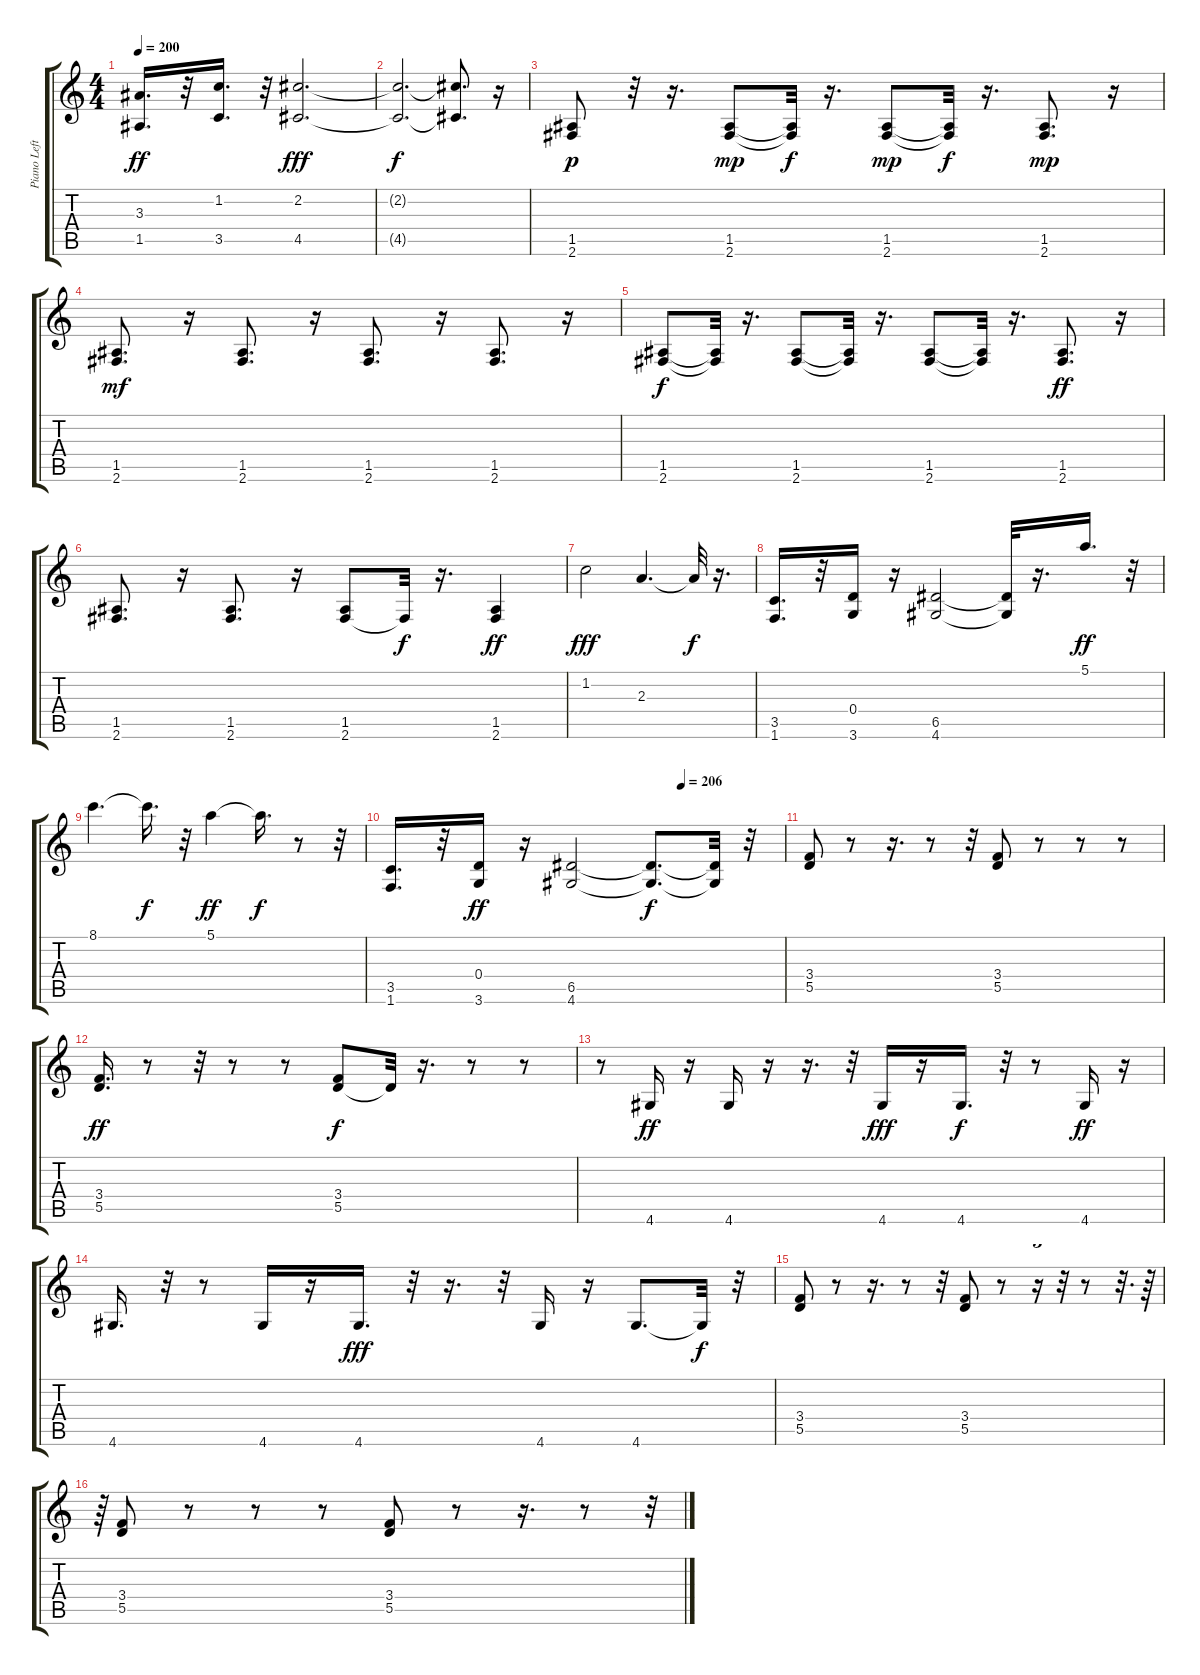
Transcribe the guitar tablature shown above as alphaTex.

\track ("Piano Left" "Piano Left") {instrument overdrivenguitar}
\staff {score tabs}
\tuning (E4 B3 G3 D3 A2 E2) {hide}
\ts (4 4)
\tempo 200
\clef g2
\ks c
(3.3 1.5).16{d dy ff} r.32 (1.2 3.5).16{d} r.32 (2.2 4.5).2{d dy fff} |
(2.2{t} 4.5{t}).2{d dy f} (2.2{t} 4.5{t}).8{d} r.16 |
(1.5 2.6).8{dy p} r.32 r.16{d} (1.5 2.6).8{dy mp} (1.5{t} 2.6{t}).32{dy f} r.16{d} (1.5 2.6).8{dy mp} (1.5{t} 2.6{t}).32{dy f} r.16{d} (1.5 2.6).8{d dy mp} r.16 |
(1.5 2.6).8{d dy mf} r.16 (1.5 2.6).8{d} r.16 (1.5 2.6).8{d} r.16 (1.5 2.6).8{d} r.16 |
(1.5 2.6).8{dy f} (1.5{t} 2.6{t}).32 r.16{d} (1.5 2.6).8 (1.5{t} 2.6{t}).32 r.16{d} (1.5 2.6).8 (1.5{t} 2.6{t}).32 r.16{d} (1.5 2.6).8{d dy ff} r.16 |
(1.5 2.6).8{d} r.16 (1.5 2.6).8{d} r.16 (1.5 2.6).8 2.6{t}.32{dy f} r.16{d} (1.5 2.6).4{dy ff} |
1.2.2{dy fff} 2.3.4{d} 2.3{t}.32{dy f} r.16{d} |
(3.5 1.6).16{d} r.32 (0.4 3.6).16 r.16 (6.5 4.6).2 (6.5{t} 4.6{t}).32 r.16{d} 5.1.16{d dy ff} r.32 |
8.1.4{d} 8.1{t}.16{d dy f} r.32 5.1.4{dy ff} 5.1{t}.16{d dy f} r.8 r.32 |
\tempo (206 0.7395833333333334)
(3.5 1.6).16{d} r.32 (0.4 3.6).16{dy ff} r.16 (6.5 4.6).2 (6.5{t} 4.6{t}).8{d dy f} (6.5{t} 4.6{t}).32 r.32 |
(3.4 5.5).8 r.8 r.16{d} r.8 r.32 (3.4 5.5).8 r.8 r.8 r.8 |
(3.4 5.5).16{d dy ff} r.8 r.32 r.8 r.8 (3.4 5.5).8{dy f} 5.5{t}.32 r.16{d} r.8 r.8 |
r.8 4.6.16{dy ff} r.16 4.6.16 r.16 r.16{d} r.32 4.6.16{dy fff} r.16 4.6.16{d dy f} r.32 r.8 4.6.16{dy ff} r.16 |
4.6.16{d} r.32 r.8 4.6.16 r.16 4.6.16{d dy fff} r.32 r.16{d} r.32 4.6.16 r.16 4.6.8{d} 4.6{t}.32{dy f} r.32 |
(3.4 5.5).8 r.8 r.16{d} r.8 r.32 (3.4 5.5).8 r.8 r.16{tu (3 2)} r.32 r.8 r.32{d} r.64 |
r.64{tu (3 2)} (3.4 5.5).8 r.8 r.8 r.8 (3.4 5.5).8 r.8 r.16{d} r.8 r.32{tu (3 2)}
